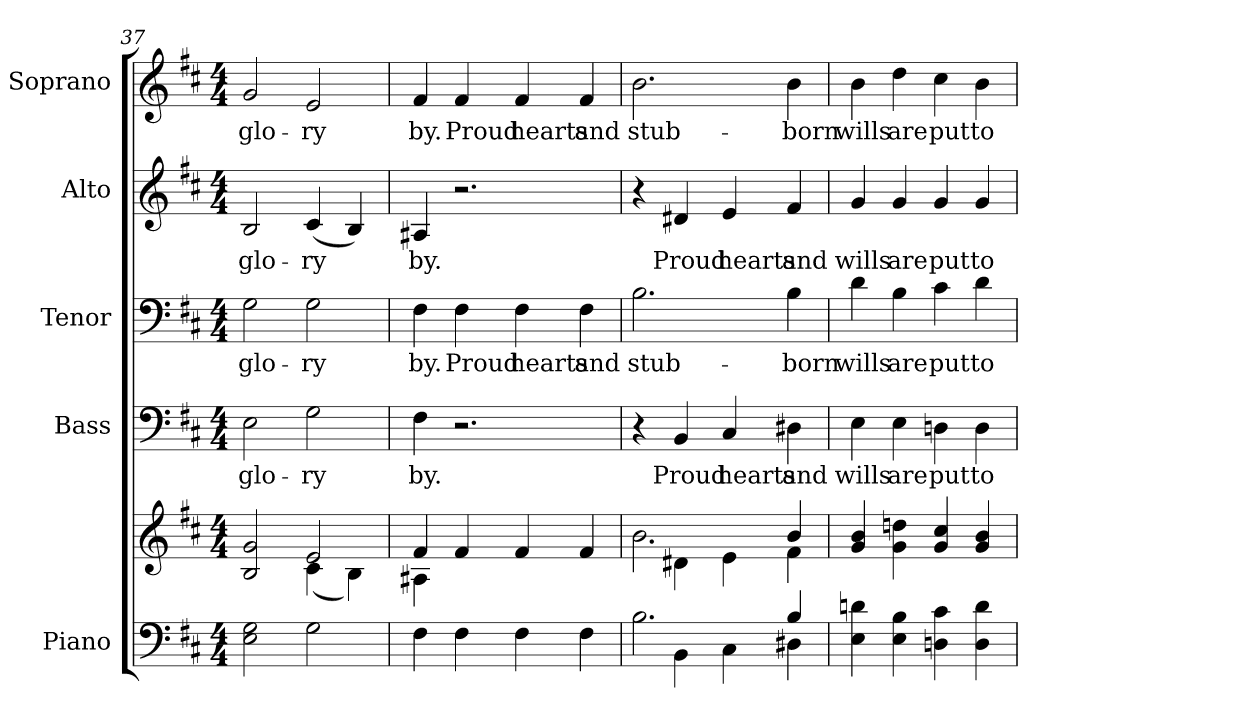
**kern	**kern	**kern	**text	**kern	**text	**kern	**text	**kern	**text
*part5	*part5	*part4	*part4	*part3	*part3	*part2	*part2	*part1	*part1
*staff6	*staff5	*staff4	*staff4	*staff3	*staff3	*staff2	*staff2	*staff1	*staff1
*I"Piano	*	*I"Bass	*	*I"Tenor	*	*I"Alto	*	*I"Soprano	*
*I'Pno.	*	*I'B.	*	*I'T.	*	*I'A.	*	*I'S.	*
!!LO:PB:g=z
*clefF4	*clefG2	*clefF4	*	*clefF4	*	*clefG2	*	*clefG2	*
*k[f#c#]	*k[f#c#]	*k[f#c#]	*	*k[f#c#]	*	*k[f#c#]	*	*k[f#c#]	*
*D:	*D:	*D:	*	*D:	*	*D:	*	*D:	*
*M4/4	*M4/4	*M4/4	*	*M4/4	*	*M4/4	*	*M4/4	*
=37	=37	=37	=37	=37	=37	=37	=37	=37	=37
*	*^	*	*	*	*	*	*	*	*
!	!	!	!	!LO:LY:b:color=#000000	!	!	!	!	!	!
!	!	!	!	!	!	!LO:LY:b:color=#000000	!	!	!	!
!	!	!	!	!	!	!	!	!LO:LY:b:color=#000000	!	!
!	!	!	!	!	!	!	!	!	!	!LO:LY:b:color=#000000
2Ei\ 2Gi	2Bi/ 2gi	2ryy	2Ei\	glo-	2Gi\	glo-	2Bi/	glo-	2gi/	glo-
!	!	!	!	!LO:LY:b:color=#000000	!	!	!	!	!	!
!	!	!	!	!	!	!LO:LY:b:color=#000000	!	!	!	!
!	!	!	!	!	!	!	!	!LO:LY:b:color=#000000	!	!
!	!	!	!	!	!	!	!	!	!	!LO:LY:b:color=#000000
2Gi\	2ei/	(4c#i\	2Gi\	-ry	2Gi\	-ry	(4c#i/	-ry	2ei/	-ry
.	.	4Bi\)	.	.	.	.	4Bi/)	.	.	.
=38	=38	=38	=38	=38	=38	=38	=38	=38	=38	=38
*^	*	*	*	*	*	*	*	*	*	*
!	!	!	!	!	!LO:LY:b:color=#000000	!	!	!	!	!	!
!	!	!	!	!	!	!	!LO:LY:b:color=#000000	!	!	!	!
!	!	!	!	!	!	!	!	!	!LO:LY:b:color=#000000	!	!
!	!	!	!	!	!	!	!	!	!	!	!LO:LY:b:color=#000000
4F#i\	4F#i\yy	4f#i/	4A#Xi\	4F#i\	by.	4F#i\	by.	4A#Xi/	by.	4f#i/	by.
!	!	!	!	!	!	!	!LO:LY:b:color=#000000	!	!	!	!
!	!	!	!	!	!	!	!	!	!	!	!LO:LY:b:color=#000000
4F#i\	2.ryy	4f#i/	2.ryy	2.r	.	4F#i\	Proud	2.r	.	4f#i/	Proud
!	!	!	!	!	!	!	!LO:LY:b:color=#000000	!	!	!	!
!	!	!	!	!	!	!	!	!	!	!	!LO:LY:b:color=#000000
4F#i\	.	4f#i/	.	.	.	4F#i\	hearts	.	.	4f#i/	hearts
!	!	!	!	!	!	!	!LO:LY:b:color=#000000	!	!	!	!
!	!	!	!	!	!	!	!	!	!	!	!LO:LY:b:color=#000000
4F#i\	.	4f#i/	.	.	.	4F#i\	and	.	.	4f#i/	and
=39	=39	=39	=39	=39	=39	=39	=39	=39	=39	=39	=39
!	!	!	!	!	!	!	!LO:LY:b:color=#000000	!	!	!	!
!	!	!	!	!	!	!	!	!	!	!	!LO:LY:b:color=#000000
2.Bi\	4ryy	2.bi\	4ryy	4r	.	2.Bi\	stub-	4r	.	2.bi\	stub-
!	!	!	!	!	!LO:LY:b:color=#000000	!	!	!	!	!	!
!	!	!	!	!	!	!	!	!	!LO:LY:b:color=#000000	!	!
.	4BBi\	.	4d#Xi\	4BBi/	Proud	.	.	4d#Xi/	Proud	.	.
!	!	!	!	!	!LO:LY:b:color=#000000	!	!	!	!	!	!
!	!	!	!	!	!	!	!	!	!LO:LY:b:color=#000000	!	!
.	4C#i\	.	4ei\	4C#i/	hearts	.	.	4ei/	hearts	.	.
!	!	!	!	!	!LO:LY:b:color=#000000	!	!	!	!	!	!
!	!	!	!	!	!	!	!LO:LY:b:color=#000000	!	!	!	!
!	!	!	!	!	!	!	!	!	!LO:LY:b:color=#000000	!	!
!	!	!	!	!	!	!	!	!	!	!	!LO:LY:b:color=#000000
4Bi/	4D#Xi\	4bi/	4f#i\	4D#Xi\	and	4Bi\	-born	4f#i/	and	4bi\	-born
*v	*v	*	*	*	*	*	*	*	*	*	*
*	*v	*v	*	*	*	*	*	*	*	*
=40	=40	=40	=40	=40	=40	=40	=40	=40	=40
*^	*^	*	*	*	*	*	*	*	*
!	!	!	!	!	!LO:LY:b:color=#000000	!	!	!	!	!	!
*v	*v	*	*	*	*	*	*	*	*	*	*
*	*v	*v	*	*	*	*	*	*	*	*
*^	*^	*	*	*	*	*	*	*	*
!	!	!	!	!	!	!	!LO:LY:b:color=#000000	!	!	!	!
*v	*v	*	*	*	*	*	*	*	*	*	*
*	*v	*v	*	*	*	*	*	*	*	*
*^	*^	*	*	*	*	*	*	*	*
!	!	!	!	!	!	!	!	!	!LO:LY:b:color=#000000	!	!
*v	*v	*	*	*	*	*	*	*	*	*	*
*	*v	*v	*	*	*	*	*	*	*	*
*^	*^	*	*	*	*	*	*	*	*
!	!	!	!	!	!	!	!	!	!	!	!LO:LY:b:color=#000000
*v	*v	*	*	*	*	*	*	*	*	*	*
*	*v	*v	*	*	*	*	*	*	*	*
4Ei\ 4dni	4gi/ 4bi	4Ei\	wills	4di\	wills	4gi/	wills	4bi\	wills
!	!	!	!LO:LY:b:color=#000000	!	!	!	!	!	!
!	!	!	!	!	!LO:LY:b:color=#000000	!	!	!	!
!	!	!	!	!	!	!	!LO:LY:b:color=#000000	!	!
!	!	!	!	!	!	!	!	!	!LO:LY:b:color=#000000
4Ei\ 4Bi	4gi\ 4ddni	4Ei\	are	4Bi\	are	4gi/	are	4ddi\	are
!	!	!	!LO:LY:b:color=#000000	!	!	!	!	!	!
!	!	!	!	!	!LO:LY:b:color=#000000	!	!	!	!
!	!	!	!	!	!	!	!LO:LY:b:color=#000000	!	!
!	!	!	!	!	!	!	!	!	!LO:LY:b:color=#000000
4Dni\ 4c#i	4gi/ 4cc#i	4Dni\	put	4c#i\	put	4gi/	put	4cc#i\	put
!	!	!	!LO:LY:b:color=#000000	!	!	!	!	!	!
!	!	!	!	!	!LO:LY:b:color=#000000	!	!	!	!
!	!	!	!	!	!	!	!LO:LY:b:color=#000000	!	!
!	!	!	!	!	!	!	!	!	!LO:LY:b:color=#000000
4Di\ 4di	4gi/ 4bi	4Di\	to	4di\	to	4gi/	to	4bi\	to
=	=	=	=	=	=	=	=	=	=
*-	*-	*-	*-	*-	*-	*-	*-	*-	*-
